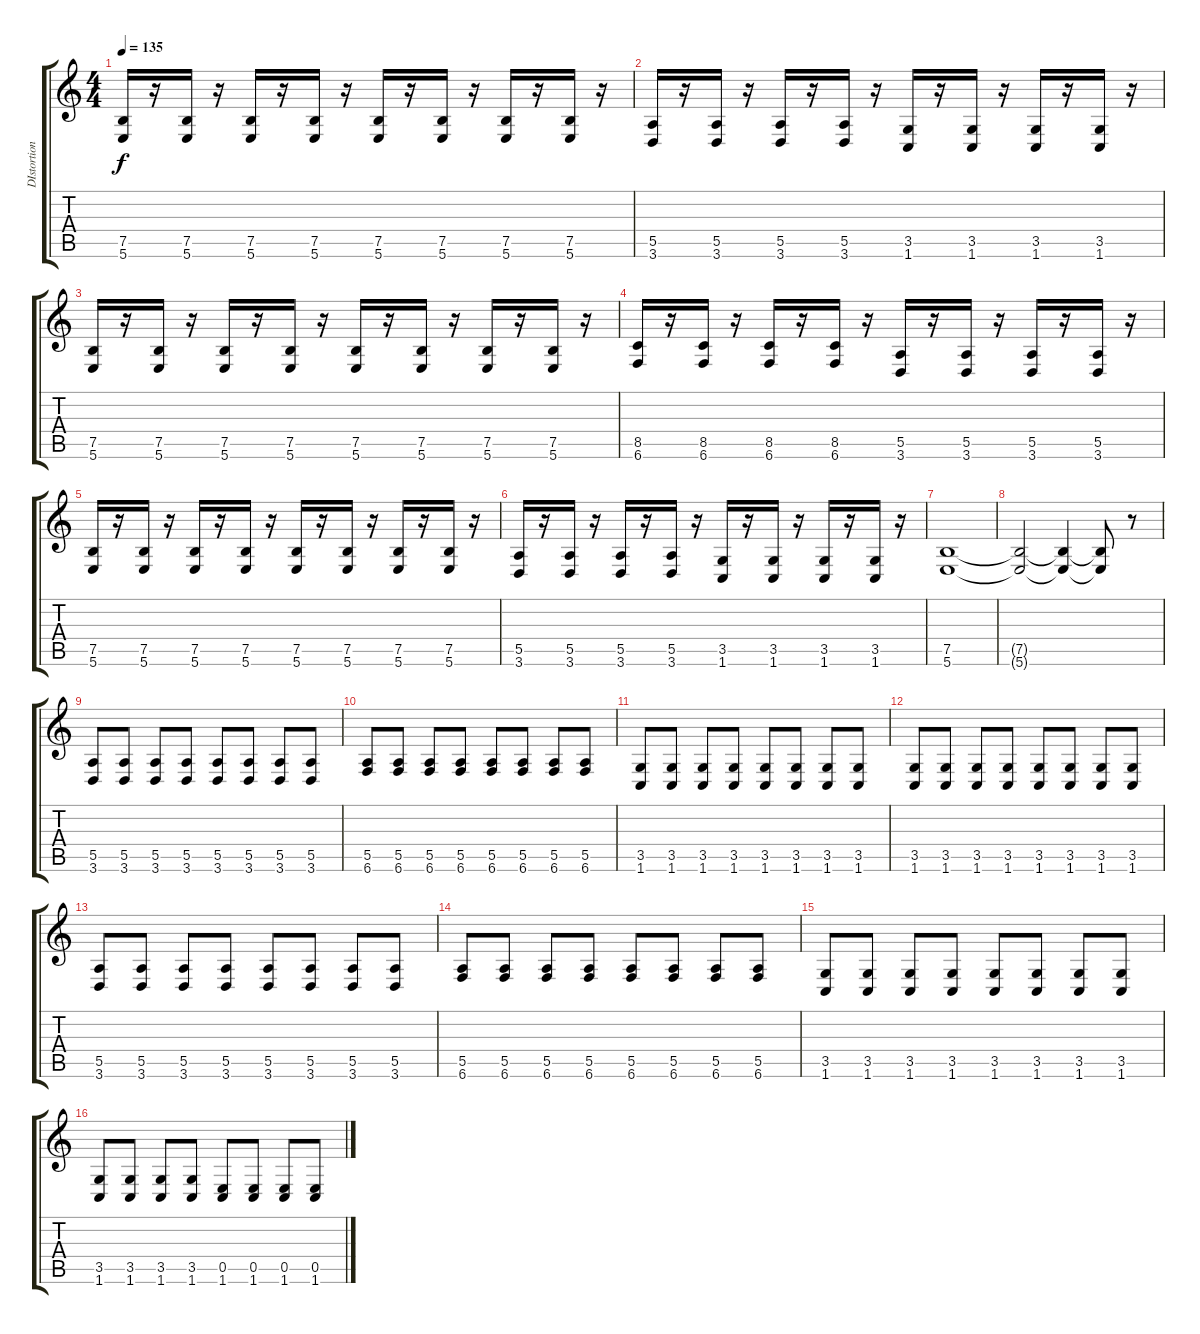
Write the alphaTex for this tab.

\track ("DIstortion" "DIstortion") {instrument distortionguitar}
\staff {score tabs}
\tuning (B3 Gb3 D3 A2 E2 B1) {hide}
\ts (4 4)
\tempo 135
\clef g2
\ks c
(7.5 5.6).16{dy f} r.16 (7.5 5.6).16 r.16 (7.5 5.6).16 r.16 (7.5 5.6).16 r.16 (7.5 5.6).16 r.16 (7.5 5.6).16 r.16 (7.5 5.6).16 r.16 (7.5 5.6).16 r.16 |
(5.5 3.6).16 r.16 (5.5 3.6).16 r.16 (5.5 3.6).16 r.16 (5.5 3.6).16 r.16 (3.5 1.6).16 r.16 (3.5 1.6).16 r.16 (3.5 1.6).16 r.16 (3.5 1.6).16 r.16 |
(7.5 5.6).16 r.16 (7.5 5.6).16 r.16 (7.5 5.6).16 r.16 (7.5 5.6).16 r.16 (7.5 5.6).16 r.16 (7.5 5.6).16 r.16 (7.5 5.6).16 r.16 (7.5 5.6).16 r.16 |
(8.5 6.6).16 r.16 (8.5 6.6).16 r.16 (8.5 6.6).16 r.16 (8.5 6.6).16 r.16 (5.5 3.6).16 r.16 (5.5 3.6).16 r.16 (5.5 3.6).16 r.16 (5.5 3.6).16 r.16 |
(7.5 5.6).16 r.16 (7.5 5.6).16 r.16 (7.5 5.6).16 r.16 (7.5 5.6).16 r.16 (7.5 5.6).16 r.16 (7.5 5.6).16 r.16 (7.5 5.6).16 r.16 (7.5 5.6).16 r.16 |
(5.5 3.6).16 r.16 (5.5 3.6).16 r.16 (5.5 3.6).16 r.16 (5.5 3.6).16 r.16 (3.5 1.6).16 r.16 (3.5 1.6).16 r.16 (3.5 1.6).16 r.16 (3.5 1.6).16 r.16 |
(7.5 5.6).1 |
(7.5{t} 5.6{t}).2 (7.5{t} 5.6{t}).4 (7.5{t} 5.6{t}).8 r.8 |
(5.5 3.6).8 (5.5 3.6).8 (5.5 3.6).8 (5.5 3.6).8 (5.5 3.6).8 (5.5 3.6).8 (5.5 3.6).8 (5.5 3.6).8 |
(5.5 6.6).8 (5.5 6.6).8 (5.5 6.6).8 (5.5 6.6).8 (5.5 6.6).8 (5.5 6.6).8 (5.5 6.6).8 (5.5 6.6).8 |
(3.5 1.6).8 (3.5 1.6).8 (3.5 1.6).8 (3.5 1.6).8 (3.5 1.6).8 (3.5 1.6).8 (3.5 1.6).8 (3.5 1.6).8 |
(3.5 1.6).8 (3.5 1.6).8 (3.5 1.6).8 (3.5 1.6).8 (3.5 1.6).8 (3.5 1.6).8 (3.5 1.6).8 (3.5 1.6).8 |
(5.5 3.6).8 (5.5 3.6).8 (5.5 3.6).8 (5.5 3.6).8 (5.5 3.6).8 (5.5 3.6).8 (5.5 3.6).8 (5.5 3.6).8 |
(5.5 6.6).8 (5.5 6.6).8 (5.5 6.6).8 (5.5 6.6).8 (5.5 6.6).8 (5.5 6.6).8 (5.5 6.6).8 (5.5 6.6).8 |
(3.5 1.6).8 (3.5 1.6).8 (3.5 1.6).8 (3.5 1.6).8 (3.5 1.6).8 (3.5 1.6).8 (3.5 1.6).8 (3.5 1.6).8 |
(3.5 1.6).8 (3.5 1.6).8 (3.5 1.6).8 (3.5 1.6).8 (0.5 1.6).8 (0.5 1.6).8 (0.5 1.6).8 (0.5 1.6).8
